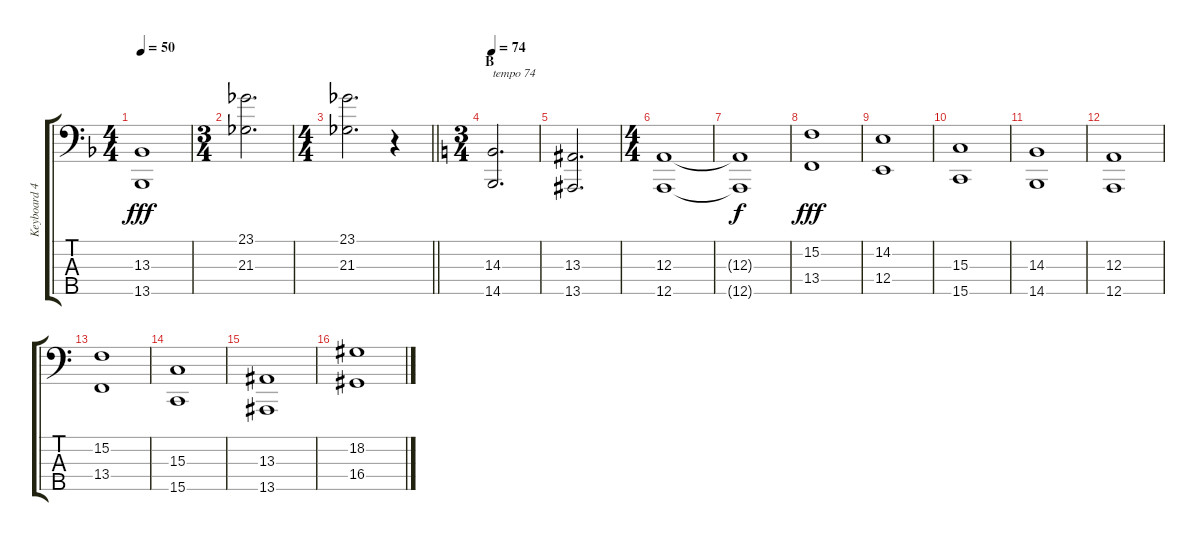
\track ("Keyboard 4" "Keyboard 4") {instrument synthstrings1}
\staff {score tabs}
\tuning (G2 D2 A1 E1 A0) {hide}
\ts (4 4)
\tempo 50
\clef f4
\ks f
(13.3 13.5).1{dy fff} |
\ts (3 4)
(23.1 21.3).2{d} |
\ts (4 4)
\barLineRight lightlight
(23.1 21.3).2{d} r.4 |
\ts (3 4)
\section ("" "B")
\tempo 74
\ks c
(14.3 14.5).2{d txt "tempo 74"} |
(13.3 13.5).2{d} |
\ts (4 4)
(12.3 12.5).1 |
(12.3{t} 12.5{t}).1{dy f} |
(15.2 13.4).1{dy fff} |
(14.2 12.4).1 |
(15.3 15.5).1 |
(14.3 14.5).1 |
(12.3 12.5).1 |
(15.2 13.4).1 |
(15.3 15.5).1 |
(13.3 13.5).1 |
(18.2 16.4).1
